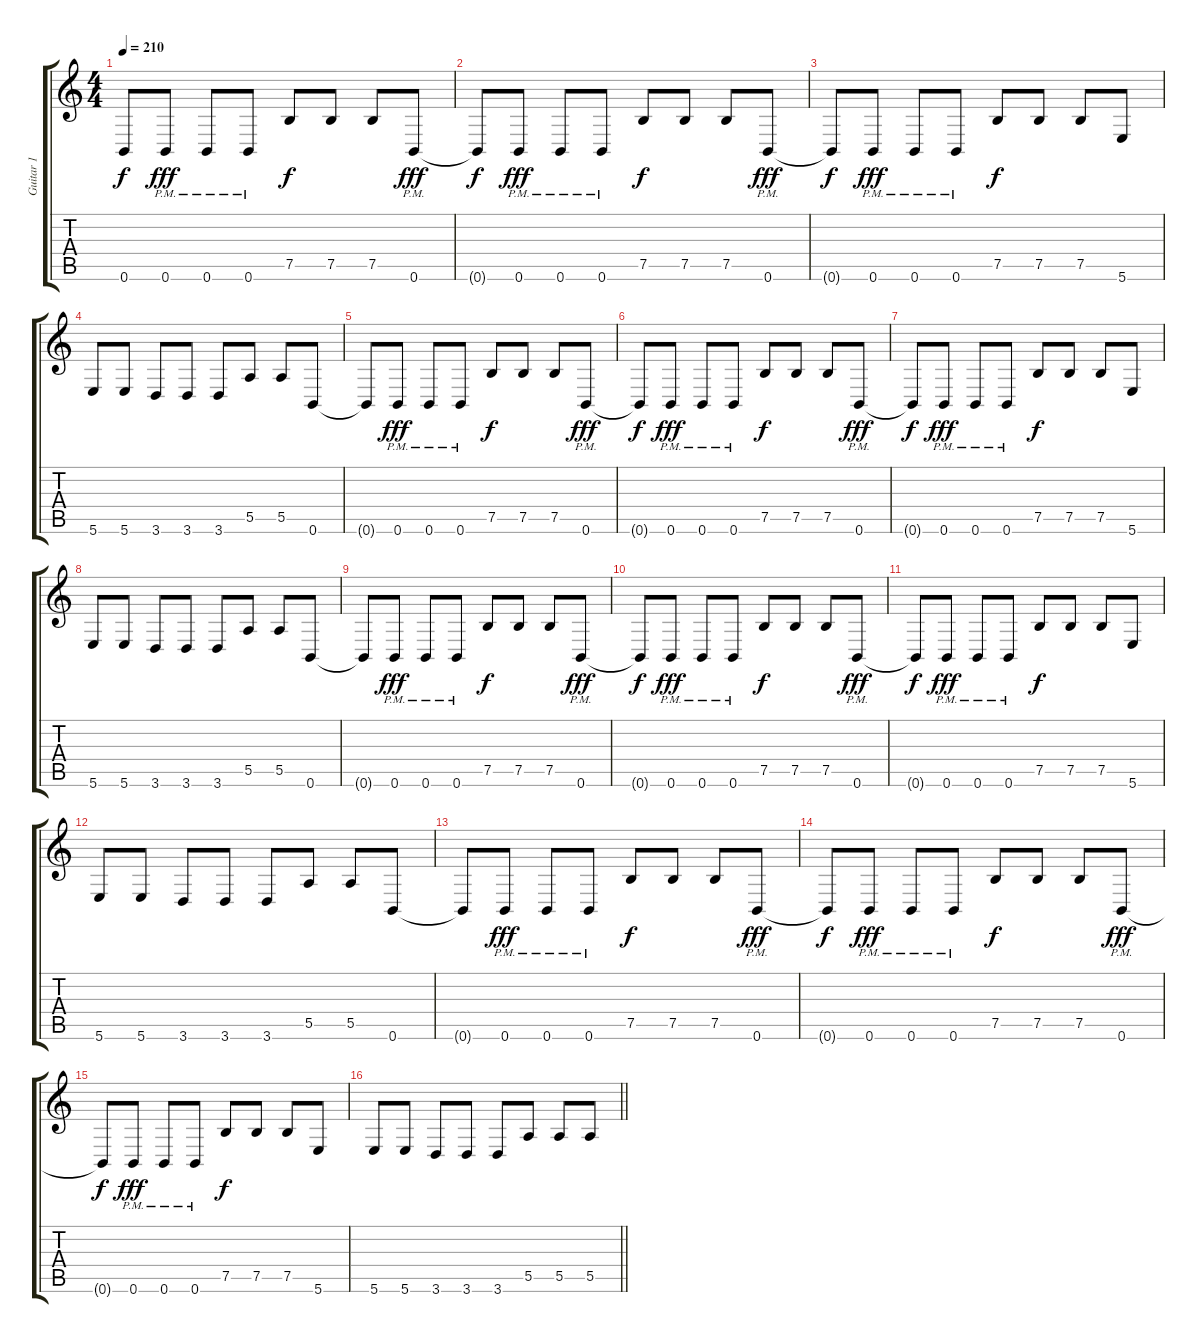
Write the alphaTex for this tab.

\track ("Guitar 1" "Guitar 1") {instrument distortionguitar}
\staff {score tabs}
\tuning (B3 Gb3 D3 A2 E2 B1) {hide}
\ts (4 4)
\tempo 210
\clef g2
\ks c
0.6{t}.8{dy f} 0.6{pm}.8{dy fff} 0.6{pm}.8 0.6{pm}.8 7.5.8{dy f} 7.5.8 7.5.8 0.6{pm}.8{dy fff} |
0.6{t}.8{dy f} 0.6{pm}.8{dy fff} 0.6{pm}.8 0.6{pm}.8 7.5.8{dy f} 7.5.8 7.5.8 0.6{pm}.8{dy fff} |
0.6{t}.8{dy f} 0.6{pm}.8{dy fff} 0.6{pm}.8 0.6{pm}.8 7.5.8{dy f} 7.5.8 7.5.8 5.6.8 |
5.6.8 5.6.8 3.6.8 3.6.8 3.6.8 5.5.8 5.5.8 0.6.8 |
0.6{t}.8 0.6{pm}.8{dy fff} 0.6{pm}.8 0.6{pm}.8 7.5.8{dy f} 7.5.8 7.5.8 0.6{pm}.8{dy fff} |
0.6{t}.8{dy f} 0.6{pm}.8{dy fff} 0.6{pm}.8 0.6{pm}.8 7.5.8{dy f} 7.5.8 7.5.8 0.6{pm}.8{dy fff} |
0.6{t}.8{dy f} 0.6{pm}.8{dy fff} 0.6{pm}.8 0.6{pm}.8 7.5.8{dy f} 7.5.8 7.5.8 5.6.8 |
5.6.8 5.6.8 3.6.8 3.6.8 3.6.8 5.5.8 5.5.8 0.6.8 |
0.6{t}.8 0.6{pm}.8{dy fff} 0.6{pm}.8 0.6{pm}.8 7.5.8{dy f} 7.5.8 7.5.8 0.6{pm}.8{dy fff} |
0.6{t}.8{dy f} 0.6{pm}.8{dy fff} 0.6{pm}.8 0.6{pm}.8 7.5.8{dy f} 7.5.8 7.5.8 0.6{pm}.8{dy fff} |
0.6{t}.8{dy f} 0.6{pm}.8{dy fff} 0.6{pm}.8 0.6{pm}.8 7.5.8{dy f} 7.5.8 7.5.8 5.6.8 |
5.6.8 5.6.8 3.6.8 3.6.8 3.6.8 5.5.8 5.5.8 0.6.8 |
0.6{t}.8 0.6{pm}.8{dy fff} 0.6{pm}.8 0.6{pm}.8 7.5.8{dy f} 7.5.8 7.5.8 0.6{pm}.8{dy fff} |
0.6{t}.8{dy f} 0.6{pm}.8{dy fff} 0.6{pm}.8 0.6{pm}.8 7.5.8{dy f} 7.5.8 7.5.8 0.6{pm}.8{dy fff} |
0.6{t}.8{dy f} 0.6{pm}.8{dy fff} 0.6{pm}.8 0.6{pm}.8 7.5.8{dy f} 7.5.8 7.5.8 5.6.8 |
\barLineRight lightlight
5.6.8 5.6.8 3.6.8 3.6.8 3.6.8 5.5.8 5.5.8 5.5.8
